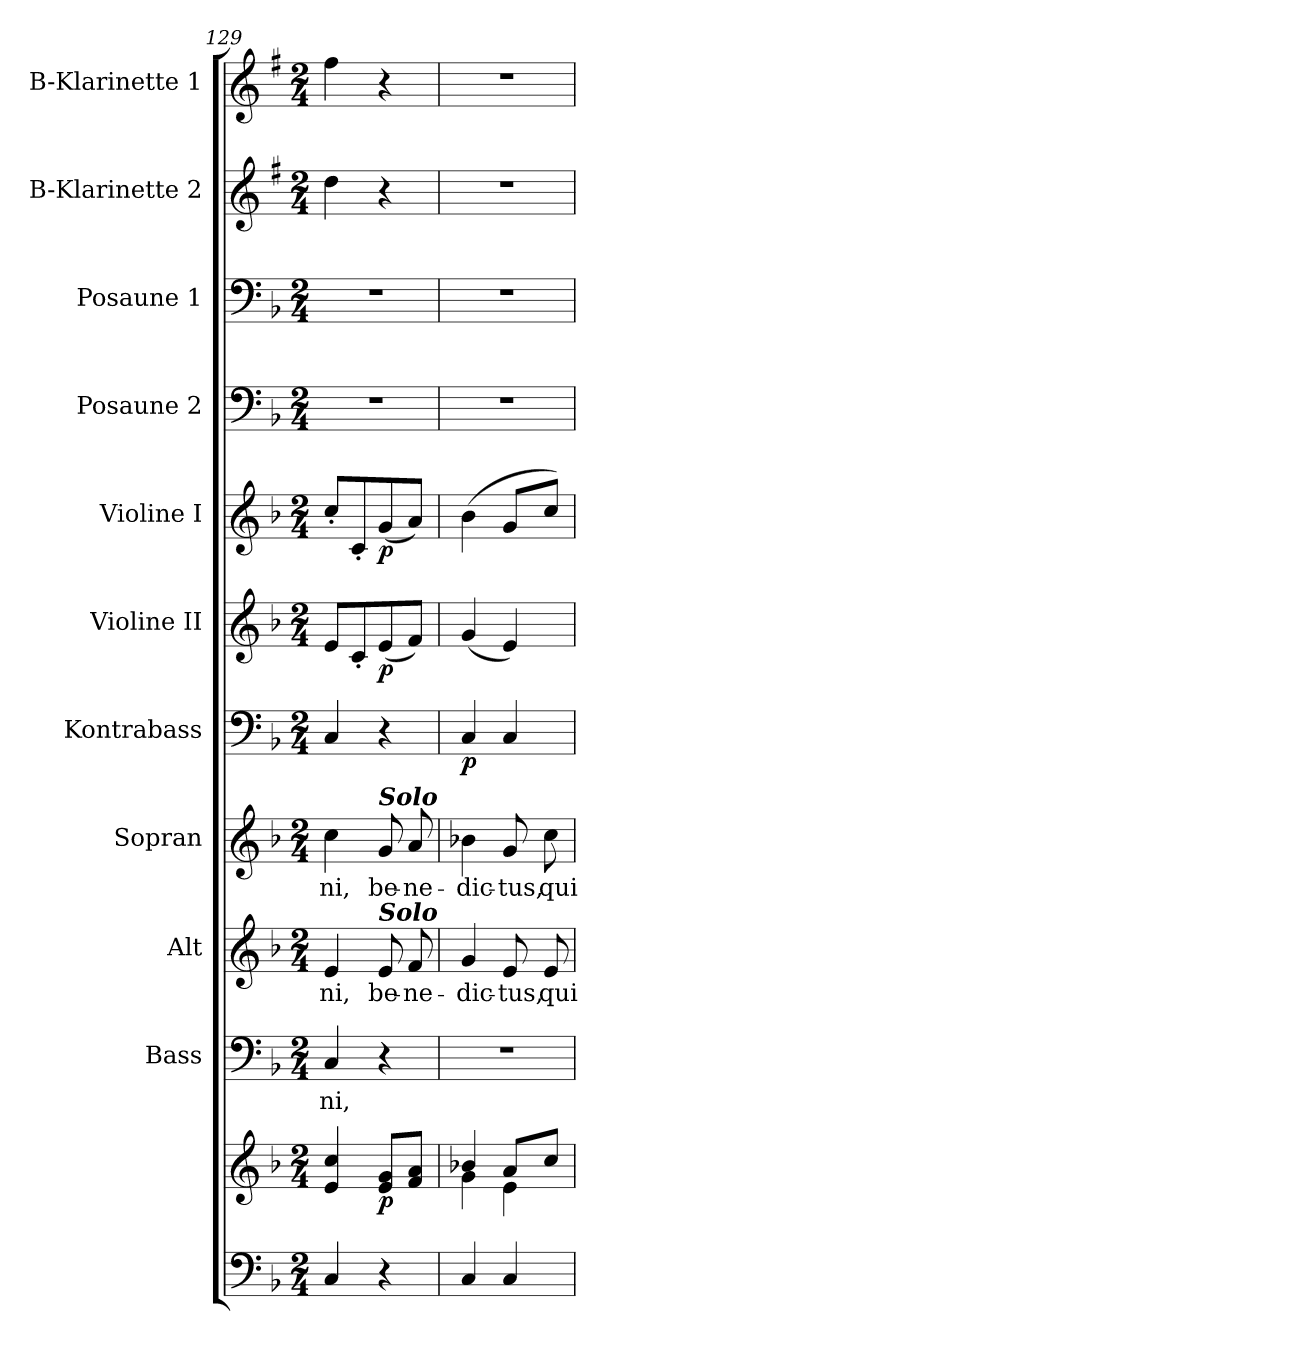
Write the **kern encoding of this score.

**kern	**kern	**dynam	**kern	**text	**kern	**text	**kern	**text	**kern	**dynam	**kern	**dynam	**kern	**dynam	**kern	**kern	**kern	**kern
*part11	*part11	*part11	*part10	*part10	*part9	*part9	*part8	*part8	*part7	*part7	*part6	*part6	*part5	*part5	*part4	*part3	*part2	*part1
*staff12	*staff11	*staff11/12	*staff10	*staff10	*staff9	*staff9	*staff8	*staff8	*staff7	*staff7	*staff6	*staff6	*staff5	*staff5	*staff4	*staff3	*staff2	*staff1
*	*	*	*I"Bass	*	*I"Alt	*	*I"Sopran	*	*I"Kontrabass	*	*I"Violine II	*	*I"Violine I	*	*I"Posaune 2	*I"Posaune 1	*I"B-Klarinette 2	*I"B-Klarinette 1
*	*	*	*I'B.	*	*I'A.	*	*I'S.	*	*I'Kb.	*	*I'Vl. II	*	*I'Vl. I	*	*I'Pos. 2	*I'Pos. 1	*I'B Kl. 2	*I'B Kl. 1
*clefF4	*clefG2	*	*clefF4	*	*clefG2	*	*clefG2	*	*clefF4	*	*clefG2	*	*clefG2	*	*clefF4	*clefF4	*clefG2	*clefG2
*	*	*	*	*	*	*	*	*	*ITrd7c12	*	*	*	*	*	*	*	*ITrd1c2	*ITrd1c2
*k[b-]	*k[b-]	*	*k[b-]	*	*k[b-]	*	*k[b-]	*	*k[b-]	*	*k[b-]	*	*k[b-]	*	*k[b-]	*k[b-]	*k[b-]	*k[b-]
*F:	*F:	*	*F:	*	*F:	*	*F:	*	*F:	*	*F:	*	*F:	*	*F:	*F:	*F:	*F:
*M2/4	*M2/4	*	*M2/4	*	*M2/4	*	*M2/4	*	*M2/4	*	*M2/4	*	*M2/4	*	*M2/4	*M2/4	*M2/4	*M2/4
=129	=129	=129	=129	=129	=129	=129	=129	=129	=129	=129	=129	=129	=129	=129	=129	=129	=129	=129
!	!	!	!	!LO:LY:b	!	!LO:LY:b	!	!LO:LY:b	!	!	!	!	!	!	!	!	!	!
4C/	4e/ 4cc/	.	4C/	-ni,	4e/	-ni,	4cc\	-ni,	4CC/	.	8e/L	.	8cc'</L	.	2r	2r	4cc\	4ee\
.	.	.	.	.	.	.	.	.	.	.	8c'</	.	8c'</	.	.	.	.	.
!	!	!	!	!	!	!	!LO:TX:a:Bi:t=Solo	!	!	!	!	!	!	!	!	!	!	!
!	!	!	!	!	!LO:TX:a:Bi:t=Solo	!	!	!	!	!	!	!	!	!	!	!	!	!
!	!	!LO:DY:b	!	!	!	!LO:LY:b	!	!LO:LY:b	!	!	!	!LO:DY:b	!	!LO:DY:b	!	!	!	!
4r	8e/ 8g/L	p	4r	.	8e/	be-	8g/	be-	4r	.	(<8e/	p	(<8g/	p	.	.	4r	4r
!	!	!	!	!	!	!LO:LY:b	!	!LO:LY:b	!	!	!	!	!	!	!	!	!	!
.	8f/ 8a/J	.	.	.	8f/	-ne-	8a/	-ne-	.	.	8f/J)	.	8a/J)	.	.	.	.	.
=130	=130	=130	=130	=130	=130	=130	=130	=130	=130	=130	=130	=130	=130	=130	=130	=130	=130	=130
*	*^	*	*	*	*	*	*	*	*	*	*	*	*	*	*	*	*	*
!	!	!	!	!	!	!	!LO:LY:b	!	!LO:LY:b	!	!LO:DY:b	!	!	!	!	!	!	!	!
4C/	4b-X/	4g\	.	2r	.	4g/	-dic-	4b-X\	-dic-	4CC/	p	(<4g/	.	(>4b-\	.	2r	2r	2r	2r
!	!	!	!	!	!	!	!LO:LY:b	!	!LO:LY:b	!	!	!	!	!	!	!	!	!	!
4C/	8a/L	4e\	.	.	.	8e/	-tus,	8g/	-tus,	4CC/	.	4e/)	.	8g/L	.	.	.	.	.
!	!	!	!	!	!	!	!LO:LY:b	!	!LO:LY:b	!	!	!	!	!	!	!	!	!	!
.	8cc/J	.	.	.	.	8e/	qui	8cc\	qui	.	.	.	.	8cc/J)	.	.	.	.	.
*	*v	*v	*	*	*	*	*	*	*	*	*	*	*	*	*	*	*	*	*
=	=	=	=	=	=	=	=	=	=	=	=	=	=	=	=	=	=	=
*-	*-	*-	*-	*-	*-	*-	*-	*-	*-	*-	*-	*-	*-	*-	*-	*-	*-	*-
